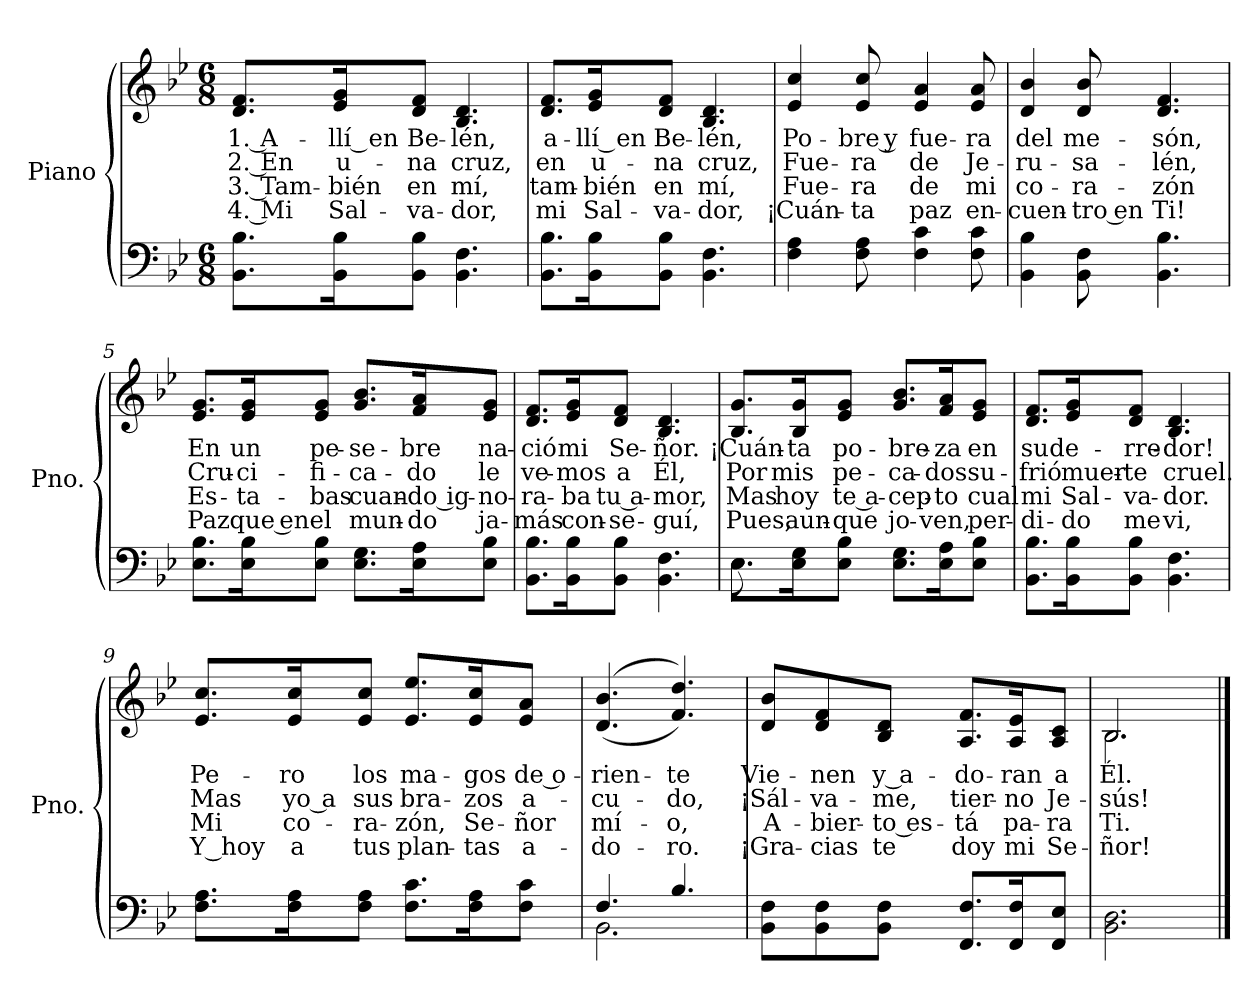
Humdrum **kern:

**kern	**kern	**text	**text	**text	**text
*part1	*part1	*part1	*part1	*part1	*part1
*staff2	*staff1	*staff1	*staff1	*staff1	*staff1
*I"Piano	*	*	*	*	*
*I'Pno.	*	*	*	*	*
*stria5	*stria5	*	*	*	*
*clefF4	*clefG2	*	*	*	*
*k[b-e-]	*k[b-e-]	*	*	*	*
*M6/8	*M6/8	*	*	*	*
=1	=1	=1	=1	=1	=1
8.BB-\ 8.B-\L	8.d/ 8.f/L	1. A-	2. En	3. Tam-	4. Mi
16BB-\ 16B-\K	16e-/ 16g/K	-llí en	u-	-bién	Sal-
8BB-\ 8B-\J	8d/ 8f/J	Be-	-na	en	-va-
4.BB-\ 4.F\	4.B-/ 4.d/	-lén,	cruz,	mí,	-dor,
=2	=2	=2	=2	=2	=2
8.BB-\ 8.B-\L	8.d/ 8.f/L	a-	en	tam-	mi
16BB-\ 16B-\K	16e-/ 16g/K	-llí en	u-	-bién	Sal-
8BB-\ 8B-\J	8d/ 8f/J	Be-	-na	en	-va-
4.BB-\ 4.F\	4.B-/ 4.d/	-lén,	cruz,	mí,	-dor,
=3	=3	=3	=3	=3	=3
4F\ 4A\	4e-/ 4cc/	Po-	Fue-	Fue-	¡Cuán-
8F\ 8A\	8e-/ 8cc/	-bre y	-ra	-ra	-ta
4F\ 4c\	4e-/ 4a/	fue-	de	de	paz
8F\ 8c\	8e-/ 8a/	-ra	Je-	mi	en-
!!LO:LB:g=z
=4	=4	=4	=4	=4	=4
4BB-\ 4B-\	4d/ 4b-/	del	-ru-	co-	-cuen-
8BB-\ 8F\	8d/ 8b-/	me-	-sa-	-ra-	-tro en
4.BB-\ 4.B-\	4.d/ 4.f/	-són,	-lén,	-zón	Ti!
=5	=5	=5	=5	=5	=5
8.E-\ 8.B-\L	8.e-/ 8.g/L	En	Cru-	Es-	Paz
16E-\ 16B-\K	16e-/ 16g/K	un	-ci-	-ta-	que en
8E-\ 8B-\J	8e-/ 8g/J	pe-	-fi-	-bas	el
8.E-\ 8.G\L	8.g/ 8.b-/L	-se-	-ca-	cuan-	mun-
16E-\ 16A\K	16f/ 16a/K	-bre	-do	-do ig-	-do
8E-\ 8B-\J	8e-/ 8g/J	na-	le	-no-	ja-
=6	=6	=6	=6	=6	=6
8.BB-\ 8.B-\L	8.d/ 8.f/L	-ció	ve-	-ra-	-más
16BB-\ 16B-\K	16e-/ 16g/K	mi	-mos	-ba	con-
8BB-\ 8B-\J	8d/ 8f/J	Se-	a	tu a-	-se-
4.BB-\ 4.F\	4.B-/ 4.d/	-ñor.	Él,	-mor,	-guí,
!!LO:LB:g=z
=7	=7	=7	=7	=7	=7
*^	*	*	*	*	*
8.E-\L	8.E-\	8.B-/ 8.g/L	¡Cuán-	Por	Mas	Pues,
16E-\ 16G\K	2ryy	16B-/ 16g/K	-ta	mis	hoy	aun-
8E-\ 8B-\J	.	8e-/ 8g/J	po-	pe-	te a-	-que
8.E-\ 8.G\L	.	8.g/ 8.b-/L	-bre-	-ca-	-cep-	jo-
16E-\ 16A\K	.	16f/ 16a/K	-za	-dos	-to	-ven,
8E-\ 8B-\J	.	8e-/ 8g/J	en	su-	cual	per-
.	16ryy	.	.	.	.	.
*v	*v	*	*	*	*	*
=8	=8	=8	=8	=8	=8
8.BB-\ 8.B-\L	8.d/ 8.f/L	su	-frió	mi	-di-
16BB-\ 16B-\K	16e-/ 16g/K	de-	muer-	Sal-	-do
8BB-\ 8B-\J	8d/ 8f/J	-rre-	-te	-va-	me
4.BB-\ 4.F\	4.B-/ 4.d/	-dor!	cruel.	-dor.	vi,
!!LO:LB:g=z
=9	=9	=9	=9	=9	=9
8.F\ 8.A\L	8.e-/ 8.cc/L	Pe-	Mas	Mi	Y hoy
16F\ 16A\K	16e-/ 16cc/K	-ro	yo a	co-	a
8F\ 8A\J	8e-/ 8cc/J	los	sus	-ra-	tus
8.F\ 8.c\L	8.e-/ 8.ee-/L	ma-	bra-	-zón,	plan-
16F\ 16A\K	16e-/ 16cc/K	-gos	-zos	Se-	-tas
8F\ 8c\J	8e-/ 8a/J	de o-	a-	-ñor	a-
=10	=10	=10	=10	=10	=10
*^	*	*	*	*	*
4.F/	2.BB-\	(>(4.d/ 4.b-/	-rien-	-cu-	mí-	-do-
4.B-/	.	4.f/ 4.dd/))	-te	-do,	-o,	-ro.
*v	*v	*	*	*	*	*
=11	=11	=11	=11	=11	=11
8BB-\ 8F\L	8d/ 8b-/L	Vie-	¡Sál-	A-	¡Gra-
8BB-\ 8F\	8d/ 8f/	-nen	-va-	-bier-	-cias
8BB-\ 8F\J	8B-/ 8d/J	y a-	-me,	-to es-	te
8.FF/ 8.F/L	8.A/ 8.f/L	-do-	tier-	-tá	doy
16FF/ 16F/K	16A/ 16e-/K	-ran	-no	pa-	mi
8FF/ 8E-/J	8A/ 8c/J	a	Je-	-ra	Se-
=12	=12	=12	=12	=12	=12
*	*^	*	*	*	*
2.BB-\ 2.D\	2.B-/	2.B-\	Él.	-sús!	Ti.	-ñor!
*	*v	*v	*	*	*	*
==	==	==	==	==	==
*-	*-	*-	*-	*-	*-
